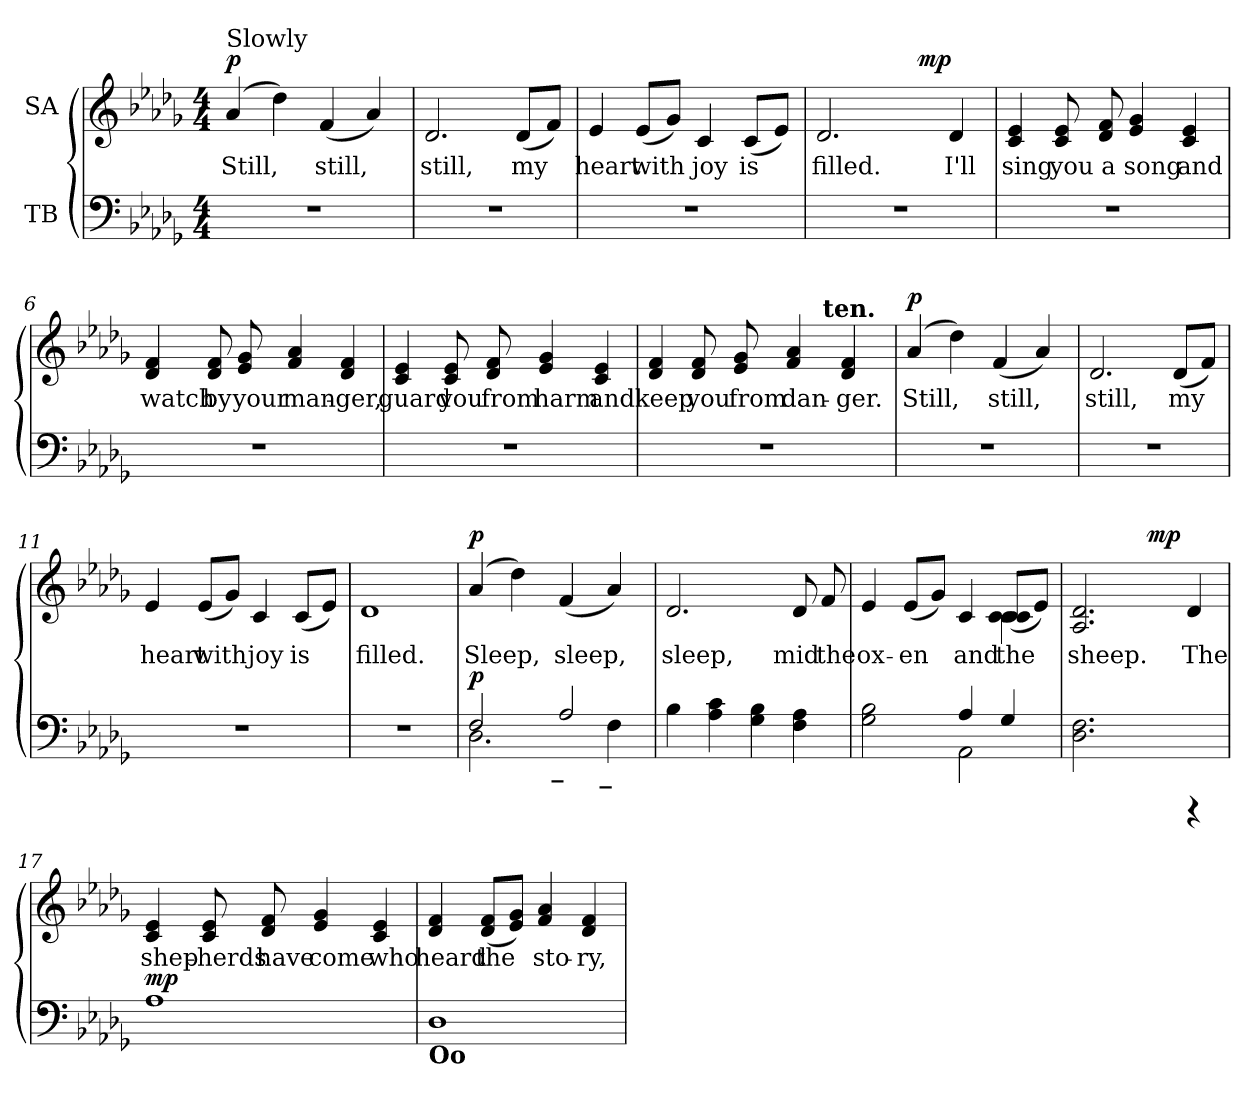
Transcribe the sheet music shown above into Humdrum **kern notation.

**kern	**dynam	**kern	**text	**dynam
*part2	*part2	*part1	*part1	*part1
*staff2	*staff2	*staff1	*staff1	*staff1
*I"TB	*	*I"SA	*	*
!!LO:PB:g=z
*stria5	*	*stria5	*	*
*clefF4	*	*clefG2	*	*
*k[b-e-a-d-g-]	*	*k[b-e-a-d-g-]	*	*
*D-:	*	*D-:	*	*
*M4/4	*	*M4/4	*	*
=1	=1	=1	=1	=1
!	!	!LO:TX:a:t=Slowly	!	!
!	!	!	!LO:LY:b:cj	!LO:DY:a
1r	.	(>4a-/	Still,	p
!	!	!	!LO:LY:b:cj	!
.	.	4dd-\)	.	.
!	!	!	!LO:LY:b:cj	!
.	.	(<4f/	still,	.
!	!	!	!LO:LY:b:cj	!
.	.	4a-/)	.	.
=2	=2	=2	=2	=2
!	!	!	!LO:LY:b:cj	!
1r	.	2.d-/	still,	.
!	!	!	!LO:LY:b:cj	!
.	.	(<8d-/L	my	.
!	!	!	!LO:LY:b:cj	!
.	.	8f/J)	.	.
=3	=3	=3	=3	=3
!	!	!	!LO:LY:b:cj	!
1r	.	4e-/	heart	.
!	!	!	!LO:LY:b:cj	!
.	.	(<8e-/L	with	.
!	!	!	!LO:LY:b:cj	!
.	.	8g-/J)	.	.
!	!	!	!LO:LY:b:cj	!
.	.	4c/	joy	.
!	!	!	!LO:LY:b:cj	!
.	.	(<8c/L	is	.
!	!	!	!LO:LY:b:cj	!
.	.	8e-/J)	.	.
=4	=4	=4	=4	=4
!	!	!	!LO:LY:b:cj	!
*	*	*^	*	*
1r	.	2.d-/	2ryy	filled.	.
.	.	.	8ryy	.	.
!	!	!	!	!	!LO:DY:a
.	.	.	4.ryy	.	mp
!	!	!	!	!LO:LY:b:cj	!
.	.	4d-/	.	I'll	.
!!LO:LB:g=z
=5	=5	=5	=5	=5	=5
!	!	!	!	!LO:LY:b:cj	!
*	*	*v	*v	*	*
1r	.	4e-/ 4c/	sing	.
!	!	!	!LO:LY:b:cj	!
.	.	8e-/ 8c/	you	.
!	!	!	!LO:LY:b:cj	!
.	.	8d-/ 8f/	a	.
!	!	!	!LO:LY:b:cj	!
.	.	4g-/ 4e-/	song	.
!	!	!	!LO:LY:b:cj	!
.	.	4e-/ 4c/	and	.
=6	=6	=6	=6	=6
!	!	!	!LO:LY:b:cj	!
1r	.	4f/ 4d-/	watch	.
!	!	!	!LO:LY:b:cj	!
.	.	8f/ 8d-/	by	.
!	!	!	!LO:LY:b:cj	!
.	.	8g-/ 8e-/	your	.
!	!	!	!LO:LY:b:cj	!
.	.	4a-/ 4f/	man-	.
!	!	!	!LO:LY:b:cj	!
.	.	4d-/ 4f/	-ger,	.
=7	=7	=7	=7	=7
!	!	!	!LO:LY:b:cj	!
1r	.	4c/ 4e-/	guard	.
!	!	!	!LO:LY:b:cj	!
.	.	8c/ 8e-/	you	.
!	!	!	!LO:LY:b:cj	!
.	.	8f/ 8d-/	from	.
!	!	!	!LO:LY:b:cj	!
.	.	4g-/ 4e-/	harm	.
!	!	!	!LO:LY:b:cj	!
.	.	4e-/ 4c/	and	.
!!LO:LB:g=z
=8	=8	=8	=8	=8
!	!	!	!LO:LY:b:cj	!
*	*	*^	*	*
1r	.	4d-/ 4f/	2ryy	keep	.
!	!	!	!	!LO:LY:b:cj	!
.	.	8f/ 8d-/	.	you	.
!	!	!	!	!LO:LY:b:cj	!
.	.	8e-/ 8g-/	.	from	.
!	!	!	!	!LO:LY:b:cj	!
.	.	4a-/ 4f/	8.ryy	dan-	.
!	!	!	!LO:TX:a:B:t=ten.	!	!
.	.	.	4ryy	.	.
!	!	!	!	!LO:LY:b:cj	!
.	.	4d-/ 4f/	.	-ger.	.
.	.	.	16ryy	.	.
=9	=9	=9	=9	=9	=9
!	!	!	!	!LO:LY:b:cj	!LO:DY:a
*	*	*v	*v	*	*
1r	.	(>4a-/	Still,	p
!	!	!	!LO:LY:b:cj	!
.	.	4dd-\)	.	.
!	!	!	!LO:LY:b:cj	!
.	.	(<4f/	still,	.
!	!	!	!LO:LY:b:cj	!
.	.	4a-/)	.	.
=10	=10	=10	=10	=10
!	!	!	!LO:LY:b:cj	!
1r	.	2.d-/	still,	.
!	!	!	!LO:LY:b:cj	!
.	.	(<8d-/L	my	.
!	!	!	!LO:LY:b:cj	!
.	.	8f/J)	.	.
=11	=11	=11	=11	=11
!	!	!	!LO:LY:b:cj	!
1r	.	4e-/	heart	.
!	!	!	!LO:LY:b:cj	!
.	.	(<8e-/L	with	.
!	!	!	!LO:LY:b:cj	!
.	.	8g-/J)	.	.
!	!	!	!LO:LY:b:cj	!
.	.	4c/	joy	.
!	!	!	!LO:LY:b:cj	!
.	.	(<8c/L	is	.
!	!	!	!LO:LY:b:cj	!
.	.	8e-/J)	.	.
=12	=12	=12	=12	=12
!	!	!	!LO:LY:b:cj	!
1r	.	1d-	filled.	.
!!LO:PB:g=z
=13	=13	=13	=13	=13
*^	*	*	*	*
!LO:TX:b:B:t=O_o	!	!	!	!	!
!	!	!LO:DY:a	!	!LO:LY:b:cj	!LO:DY:a
*^	*^	*	*	*	*
2F/	2.D-\	4ryy	2ryy	p	(>4a-/	Sleep,	p
!	!	!	!	!	!	!LO:LY:b:cj	!
.	.	8...ryy	.	.	4dd-\)	.	.
!	!	!LO:TX:b:B:t=_	!	!	!	!	!
.	.	2ryy	.	.	.	.	.
!	!	!	!	!	!	!LO:LY:b:cj	!
2A-/	.	.	8...ryy	.	(<4f/	sleep,	.
!	!	!	!LO:TX:b:B:t=_	!	!	!	!
.	.	.	4ryy	.	.	.	.
!	!	!	!	!	!	!LO:LY:b:cj	!
.	4F\	.	.	.	4a-/)	.	.
.	.	64ryy	64ryy	.	.	.	.
=14	=14	=14	=14	=14	=14	=14	=14
!	!	!	!	!	!	!LO:LY:b:cj	!
*v	*v	*v	*v	*	*	*	*
4B-\	.	2.d-/	sleep,	.
4c\ 4A-\	.	.	.	.
4B-\ 4G-\	.	.	.	.
!	!	!	!LO:LY:b:cj	!
4A-\ 4F\	.	8d-/	mid	.
!	!	!	!LO:LY:b:cj	!
.	.	8f/	the	.
=15	=15	=15	=15	=15
*^	*	*	*	*
!	!	!	!	!LO:LY:b:cj	!
*	*	*	*^	*	*
2ryy	2B-\ 2G-\	.	4e-/	2.ryy	ox-	.
!	!	!	!	!	!LO:LY:b:cj	!
.	.	.	(<8e-/L	.	-en	.
!	!	!	!	!	!LO:LY:b:cj	!
.	.	.	8g-/J)	.	.	.
!	!	!	!	!	!LO:LY:b:cj	!
4A-/	2AA-\	.	4c/	.	and	.
!	!	!	!	!	!LO:LY:b:cj	!
4G-/	.	.	4c\ 4c\	(<8c/ 8c/L	the	.
!	!	!	!	!	!LO:LY:b:cj	!
.	.	.	.	8e-/J)	.	.
*v	*v	*	*	*	*	*
=16	=16	=16	=16	=16	=16
!	!	!	!	!LO:LY:b:cj	!
2.F\ 2.D-\	.	2.d-/ 2.A-/	2ryy	sheep.	.
.	.	.	32ryy	.	.
!	!	!	!	!	!LO:DY:a
.	.	.	4...ryy	.	mp
!	!	!	!	!LO:LY:b:cj	!
4rCCC	.	4d-/	.	The	.
!!LO:LB:g=z
=17	=17	=17	=17	=17	=17
!	!LO:DY:a	!	!	!LO:LY:b:cj	!
*	*	*v	*v	*	*
1A-	mp	4e-/ 4c/	shep-	.
!	!	!	!LO:LY:b:cj	!
.	.	8c/ 8e-/	-herds	.
!	!	!	!LO:LY:b:cj	!
.	.	8f/ 8d-/	have	.
!	!	!	!LO:LY:b:cj	!
.	.	4g-/ 4e-/	come	.
!	!	!	!LO:LY:b:cj	!
.	.	4e-/ 4c/	who	.
=18	=18	=18	=18	=18
!LO:TX:b:B:t=Oo	!	!	!	!
!	!	!	!LO:LY:b:cj	!
1D-	.	4f/ 4d-/	heard	.
!	!	!	!LO:LY:b:cj	!
.	.	(<8f/ 8d-/L	the	.
!	!	!	!LO:LY:b:cj	!
.	.	8g-/ 8e-/J)	.	.
!	!	!	!LO:LY:b:cj	!
.	.	4f/ 4a-/	sto-	.
!	!	!	!LO:LY:b:cj	!
.	.	4f/ 4d-/	-ry,	.
=	=	=	=	=
*-	*-	*-	*-	*-
